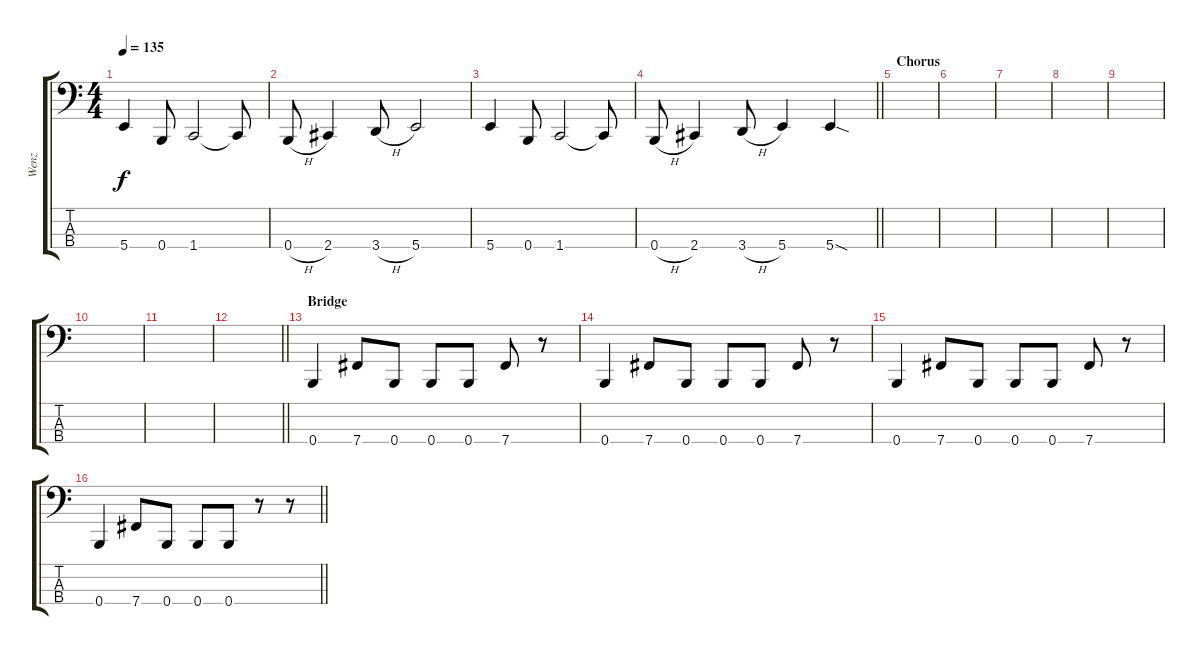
\track ("Wenz" "Wenz") {instrument electricbasspick}
\staff {score tabs}
\tuning (E2 B1 Gb1 B0) {hide}
\ts (4 4)
\tempo 135
\clef f4
\ks c
5.4.4{dy f} 0.4.8 1.4.2 1.4{t}.8 |
0.4{h}.8 2.4.4 3.4{h}.8 5.4.2 |
5.4.4 0.4.8 1.4.2 1.4{t}.8 |
\barLineRight lightlight
0.4{h}.8 2.4.4 3.4{h}.8 5.4.4 5.4{sod}.4 |
\section ("" "Chorus")
|
|
|
|
|
|
|
\barLineRight lightlight
|
\section ("" "Bridge")
0.4.4 7.4.8 0.4.8 0.4.8 0.4.8 7.4.8 r.8 |
0.4.4 7.4.8 0.4.8 0.4.8 0.4.8 7.4.8 r.8 |
0.4.4 7.4.8 0.4.8 0.4.8 0.4.8 7.4.8 r.8 |
\barLineRight lightlight
0.4.4 7.4.8 0.4.8 0.4.8 0.4.8 r.8 r.8
